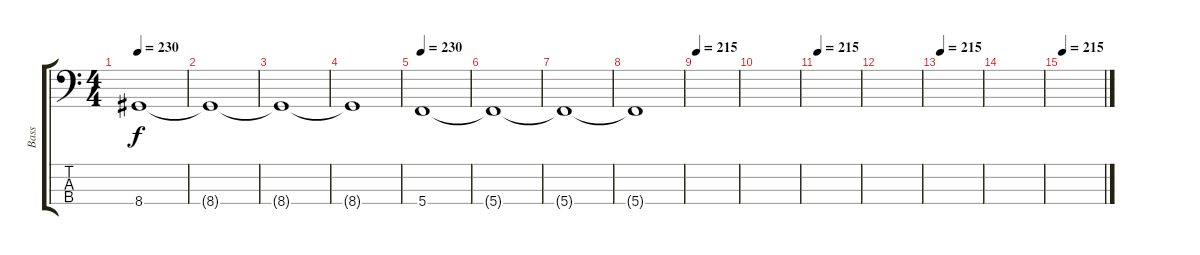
\track ("Bass" "Bass") {instrument electricbasspick}
\staff {score tabs}
\tuning (F2 C2 G1 C1) {hide}
\ts (4 4)
\tempo 230
\clef f4
\ks c
8.4.1{dy f} |
8.4{t}.1 |
8.4{t}.1 |
8.4{t}.1 |
\tempo 230
5.4.1 |
5.4{t}.1 |
5.4{t}.1 |
5.4{t}.1 |
\tempo 215
|
|
\tempo 215
|
|
\tempo 215
|
|
\tempo 215
